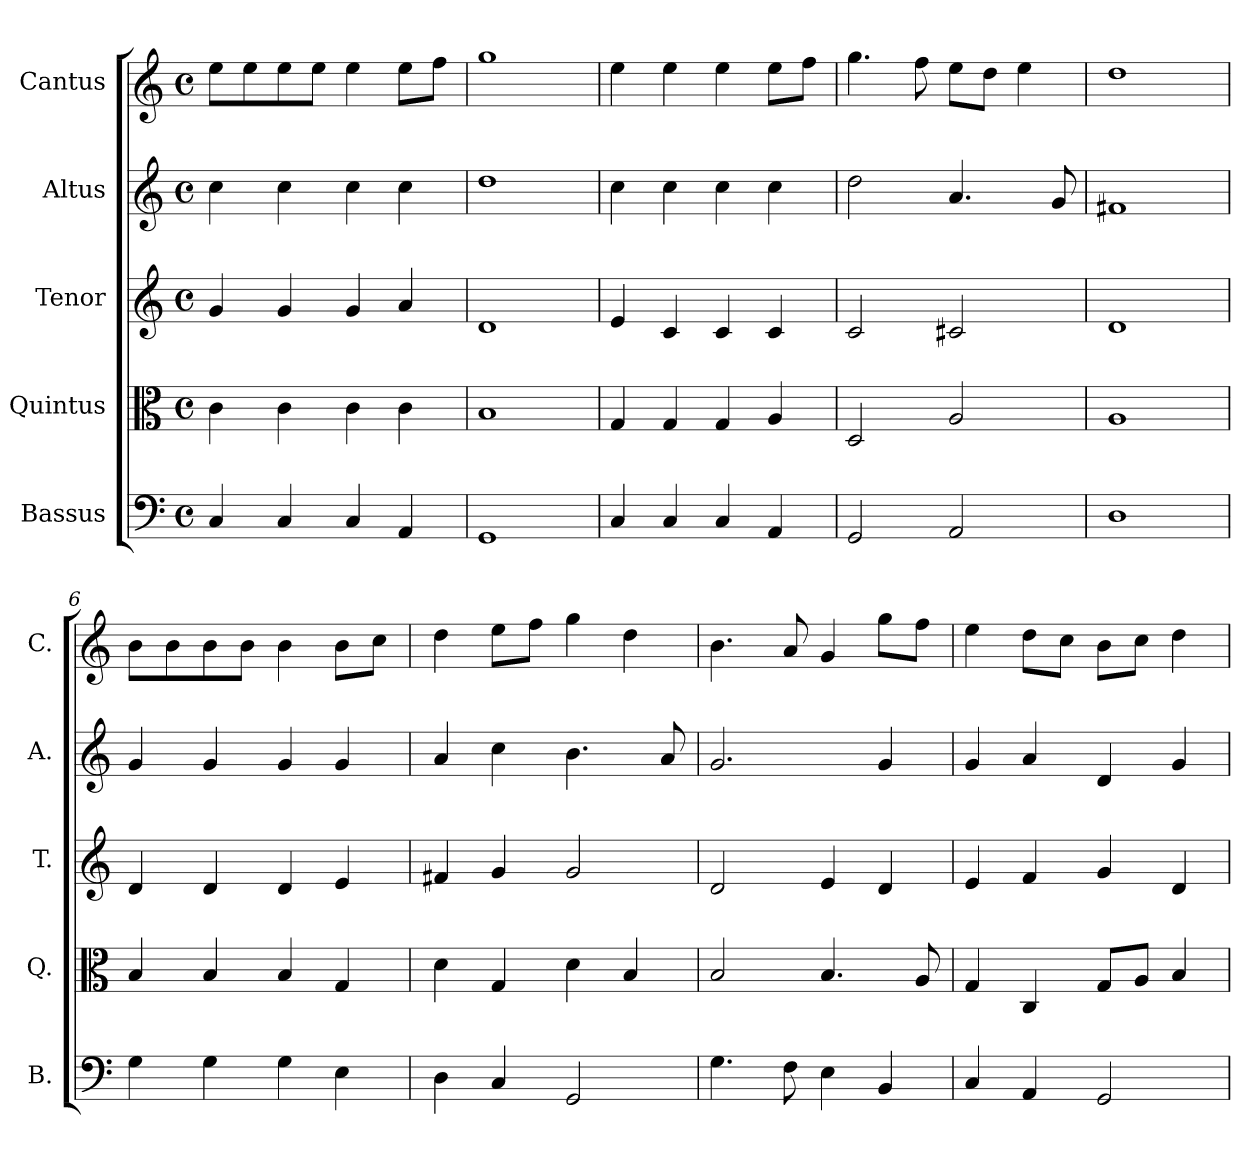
**kern	**kern	**kern	**kern	**kern
*part5	*part4	*part3	*part2	*part1
*staff5	*staff4	*staff3	*staff2	*staff1
*I"Bassus	*I"Quintus	*I"Tenor	*I"Altus	*I"Cantus
*I'B.	*I'Q.	*I'T.	*I'A.	*I'C.
*clefF4	*clefC3	*clefG2	*clefG2	*clefG2
*k[]	*k[]	*k[]	*k[]	*k[]
*C:	*C:	*C:	*C:	*C:
*M4/4	*M4/4	*M4/4	*M4/4	*M4/4
*met(c)	*met(c)	*met(c)	*met(c)	*met(c)
=1	=1	=1	=1	=1
4C/	4c\	4g/	4cc\	8ee\L
.	.	.	.	8ee\
4C/	4c\	4g/	4cc\	8ee\
.	.	.	.	8ee\J
4C/	4c\	4g/	4cc\	4ee\
4AA/	4c\	4a/	4cc\	8ee\L
.	.	.	.	8ff\J
=2	=2	=2	=2	=2
1GG/	1B/	1d/	1dd\	1gg\
=3	=3	=3	=3	=3
4C/	4G/	4e/	4cc\	4ee\
4C/	4G/	4c/	4cc\	4ee\
4C/	4G/	4c/	4cc\	4ee\
4AA/	4A/	4c/	4cc\	8ee\L
.	.	.	.	8ff\J
=4	=4	=4	=4	=4
2GG/	2D/	2c/	2dd\	4.gg\
.	.	.	.	8ff\
2AA/	2A/	2c#X/	4.a/	8ee\L
.	.	.	.	8dd\J
.	.	.	.	4ee\
.	.	.	8g/	.
=5	=5	=5	=5	=5
1D\	1A/	1d/	1f#X/	1dd\
=6	=6	=6	=6	=6
4G\	4B/	4d/	4g/	8b\L
.	.	.	.	8b\
4G\	4B/	4d/	4g/	8b\
.	.	.	.	8b\J
4G\	4B/	4d/	4g/	4b\
4E\	4G/	4e/	4g/	8b\L
.	.	.	.	8cc\J
=7	=7	=7	=7	=7
4D\	4d\	4f#X/	4a/	4dd\
4C/	4G/	4g/	4cc\	8ee\L
.	.	.	.	8ff\J
2GG/	4d\	2g/	4.b\	4gg\
.	4B/	.	.	4dd\
.	.	.	8a/	.
=8	=8	=8	=8	=8
4.G\	2B/	2d/	2.g/	4.b\
8F\	.	.	.	8a/
4E\	4.B/	4e/	.	4g/
4BB/	.	4d/	4g/	8gg\L
.	8A/	.	.	8ff\J
=9	=9	=9	=9	=9
4C/	4G/	4e/	4g/	4ee\
4AA/	4C/	4f/	4a/	8dd\L
.	.	.	.	8cc\J
2GG/	8G/L	4g/	4d/	8b\L
.	8A/J	.	.	8cc\J
.	4B/	4d/	4g/	4dd\
=	=	=	=	=
*-	*-	*-	*-	*-
